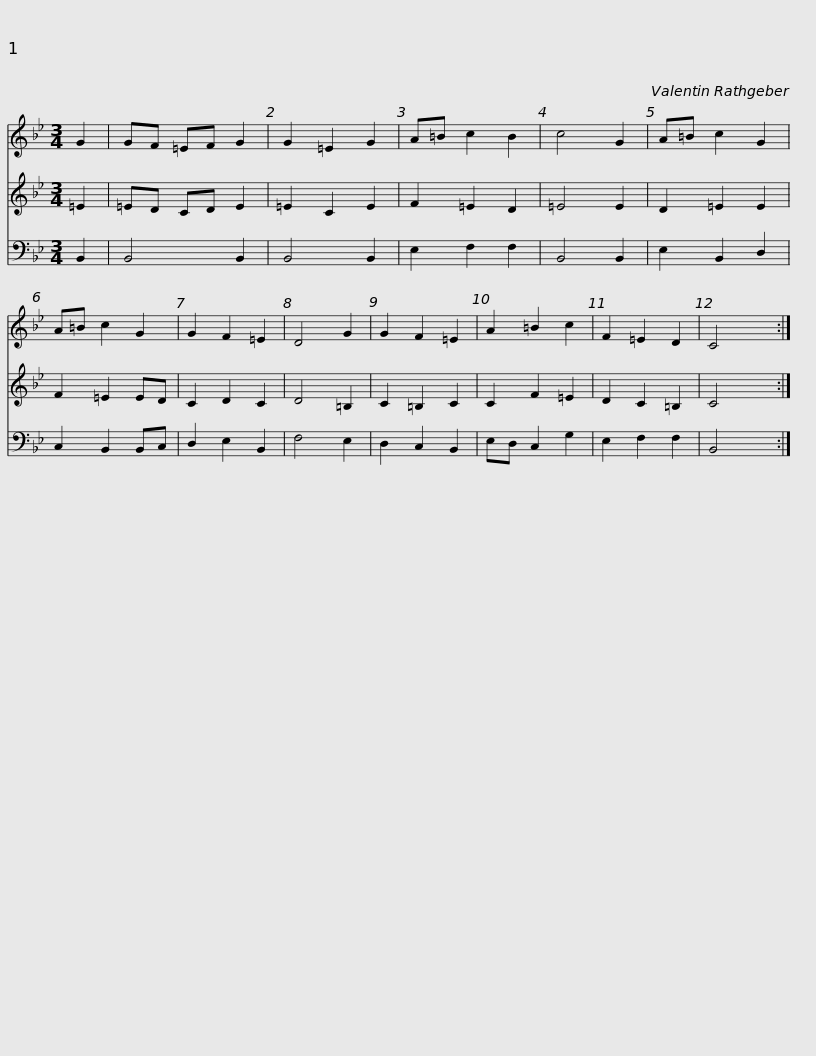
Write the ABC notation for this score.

X:1
%%score 1 2 3
L:1/8
M:3/4
I:linebreak $
K:Bb
V:1 treble transpose=-2
V:2 treble transpose=-2
V:3 bass
V:1
[K:Bb] G2 | GF =EF G2 | G2 =E2 G2 | A=B c2 B2 | c4 G2 | %5
 A=B c2 G2 |$ A=B c2 G2 | G2 F2 =E2 | D4 G2 | G2 F2 =E2 | %10
 A2 =B2 c2 | F2 =E2 D2 | C4 x2 :| %13
V:2
[K:Bb] =E2 | =ED CD E2 | =E2 C2 E2 | F2 =E2 D2 | =E4 E2 | %5
 D2 =E2 E2 |$ F2 =E2 ED | C2 D2 C2 | D4 =B,2 | C2 =B,2 C2 | %10
 C2 F2 =E2 | D2 C2 =B,2 | C4 x2 :| %13
V:3
 B,,2 | B,,4 B,,2 | B,,4 B,,2 | E,2 F,2 F,2 | B,,4 B,,2 | %5
 E,2 B,,2 D,2 |$ C,2 B,,2 B,,C, | D,2 E,2 B,,2 | F,4 E,2 | D,2 C,2 B,,2 | %10
 E,D, C,2 G,2 | E,2 F,2 F,2 | B,,4 x2 :| %13
